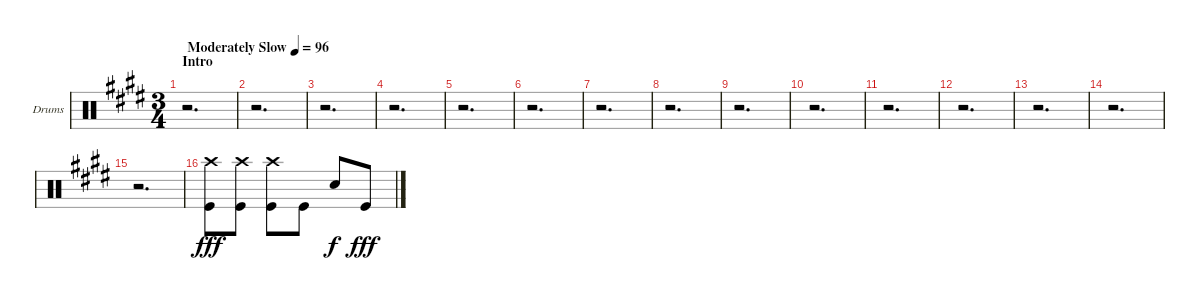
\bracketExtendMode groupsimilarinstruments
\firstSystemTrackNameOrientation horizontal
\otherSystemsTrackNameOrientation horizontal
\track ("Drumkit" "Drums") {instrument percussion}
\staff {score}
\articulation defaults
\ts (3 4)
\section ("" "Intro")
\tempo (96 "Moderately Slow")
\clef neutral
\scale
1.09584
\ks e
r.2{d dy fff} |
\scale
0.904161 r.2{d} |
\scale
1.06557 r.2{d} |
\scale
0.934426 r.2{d} |
\scale
1.06557 r.2{d} |
\scale
0.934426 r.2{d} |
\scale
1.06557 r.2{d} |
\scale
0.934426 r.2{d} |
\scale
1.06557 r.2{d} |
\scale
0.934426 r.2{d} |
\scale
1.06557 r.2{d} |
\scale
0.934426 r.2{d} |
\scale
1.06557 r.2{d} |
\scale
0.934426 r.2{d} |
\scale
1.06557 r.2{d} |
\scale
0.934426 ("Kick (hit)" "Crash high (hit)").8 ("Kick (hit)" "Crash high (hit)").8 ("Crash high (hit)" "Kick (hit)").8 "Kick (hit)".8 "Snare (hit) 2".8{dy f} "Kick (hit)".8{dy fff}
